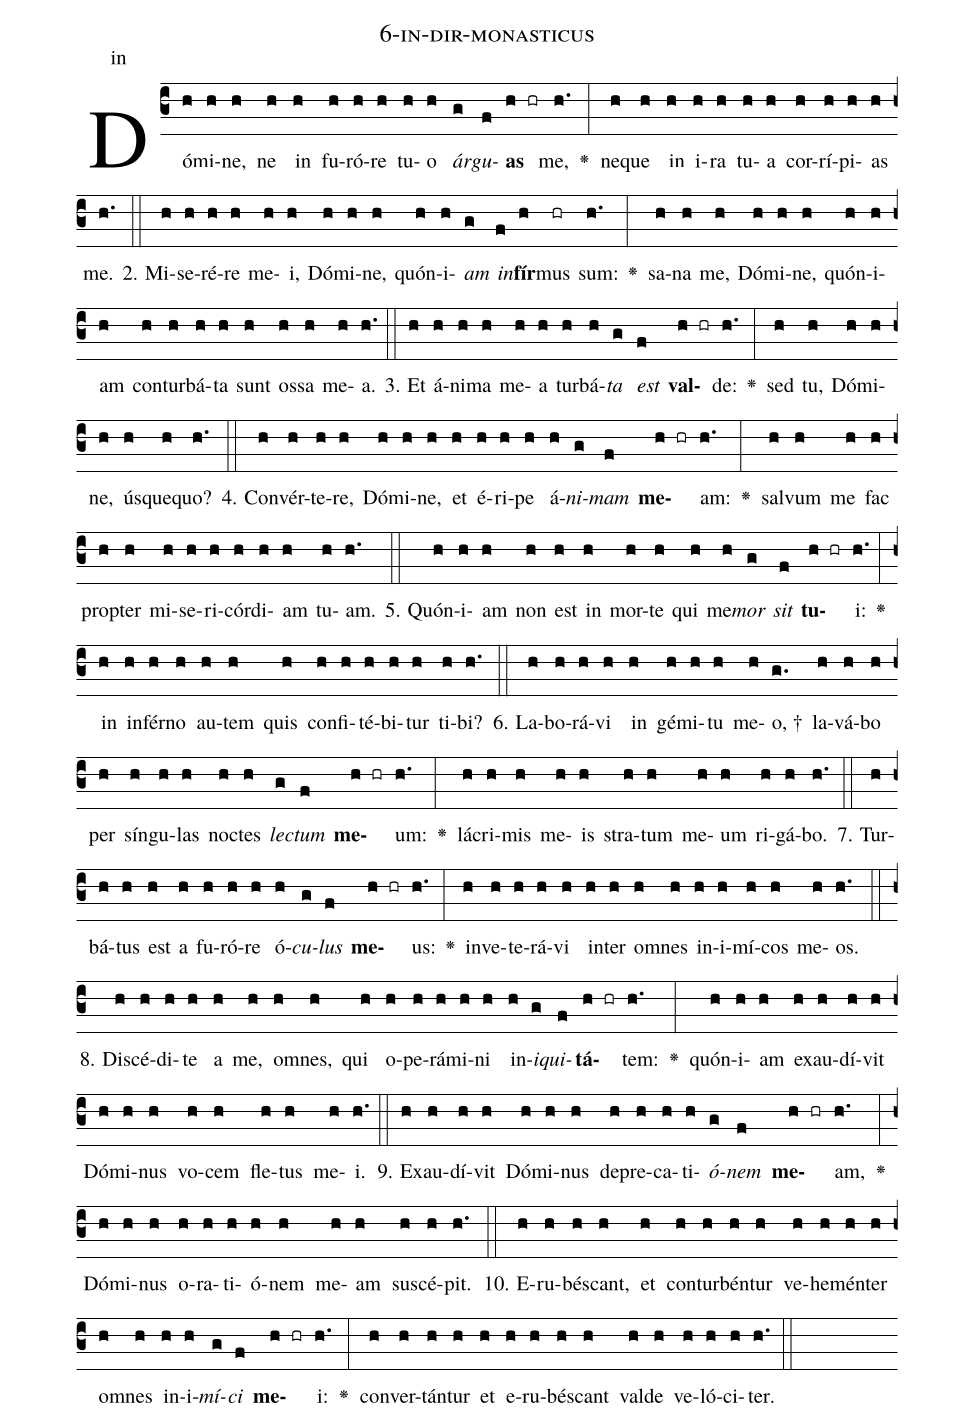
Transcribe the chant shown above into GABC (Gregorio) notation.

name: 6-in-dir-monasticus;
annotation: in;
%%
(c3)Dó(h)mi(h)ne,(h) ne(h) in(h) fu(h)ró(h)re(h) tu(h)o(h) <i>ár</i>(g)<i>gu</i>(f)<b>as</b>(h hr) me,(h.) <v>\greheightstar</v>(:) ne(h)que(h) in(h) i(h)ra(h) tu(h)a(h) cor(h)rí(h)pi(h)as(h) me.(h.) (::)
2. Mi(h)se(h)ré(h)re(h) me(h)i,(h) Dó(h)mi(h)ne,(h) quón(h)i(h)<i>am</i>(g) <i>in</i>(f)<b>fír</b>(h)mus(hr) sum:(h.) <v>\greheightstar</v>(:) sa(h)na(h) me,(h) Dó(h)mi(h)ne,(h) quón(h)i(h)am(h) con(h)tur(h)bá(h)ta(h) sunt(h) os(h)sa(h) me(h)a.(h.) (::)
3. Et(h) á(h)ni(h)ma(h) me(h)a(h) tur(h)bá(h)<i>ta</i>(g) <i>est</i>(f) <b>val</b>(h hr)de:(h.) <v>\greheightstar</v>(:) sed(h) tu,(h) Dó(h)mi(h)ne,(h) ús(h)que(h)quo?(h.) (::)
4. Con(h)vér(h)te(h)re,(h) Dó(h)mi(h)ne,(h) et(h) é(h)ri(h)pe(h) á(h)<i>ni</i>(g)<i>mam</i>(f) <b>me</b>(h hr)am:(h.) <v>\greheightstar</v>(:) sal(h)vum(h) me(h) fac(h) prop(h)ter(h) mi(h)se(h)ri(h)cór(h)di(h)am(h) tu(h)am.(h.) (::)
5. Quón(h)i(h)am(h) non(h) est(h) in(h) mor(h)te(h) qui(h) me(h)<i>mor</i>(g) <i>sit</i>(f) <b>tu</b>(h hr)i:(h.) <v>\greheightstar</v>(:) in(h) in(h)fér(h)no(h) au(h)tem(h) quis(h) con(h)fi(h)té(h)bi(h)tur(h) ti(h)bi?(h.) (::)
6. La(h)bo(h)rá(h)vi(h) in(h) gé(h)mi(h)tu(h) me(h)o, †(g.) la(h)vá(h)bo(h) per(h) sín(h)gu(h)las(h) noc(h)tes(h) <i>lec</i>(g)<i>tum</i>(f) <b>me</b>(h hr)um:(h.) <v>\greheightstar</v>(:) lá(h)cri(h)mis(h) me(h)is(h) stra(h)tum(h) me(h)um(h) ri(h)gá(h)bo.(h.) (::)
7. Tur(h)bá(h)tus(h) est(h) a(h) fu(h)ró(h)re(h) ó(h)<i>cu</i>(g)<i>lus</i>(f) <b>me</b>(h hr)us:(h.) <v>\greheightstar</v>(:) in(h)ve(h)te(h)rá(h)vi(h) in(h)ter(h) om(h)nes(h) in(h)i(h)mí(h)cos(h) me(h)os.(h.) (::)
8. Di(h)scé(h)di(h)te(h) a(h) me,(h) om(h)nes,(h) qui(h) o(h)pe(h)rá(h)mi(h)ni(h) in(h)<i>i</i>(g)<i>qui</i>(f)<b>tá</b>(h hr)tem:(h.) <v>\greheightstar</v>(:) quón(h)i(h)am(h) ex(h)au(h)dí(h)vit(h) Dó(h)mi(h)nus(h) vo(h)cem(h) fle(h)tus(h) me(h)i.(h.) (::)
9. Ex(h)au(h)dí(h)vit(h) Dó(h)mi(h)nus(h) de(h)pre(h)ca(h)ti(h)<i>ó</i>(g)<i>nem</i>(f) <b>me</b>(h hr)am,(h.) <v>\greheightstar</v>(:) Dó(h)mi(h)nus(h) o(h)ra(h)ti(h)ó(h)nem(h) me(h)am(h) su(h)scé(h)pit.(h.) (::)
10. E(h)ru(h)bés(h)cant,(h) et(h) con(h)tur(h)bén(h)tur(h) ve(h)he(h)mén(h)ter(h) om(h)nes(h) in(h)i(h)<i>mí</i>(g)<i>ci</i>(f) <b>me</b>(h hr)i:(h.) <v>\greheightstar</v>(:) con(h)ver(h)tán(h)tur(h) et(h) e(h)ru(h)bés(h)cant(h) val(h)de(h) ve(h)ló(h)ci(h)ter.(h.) (::)
